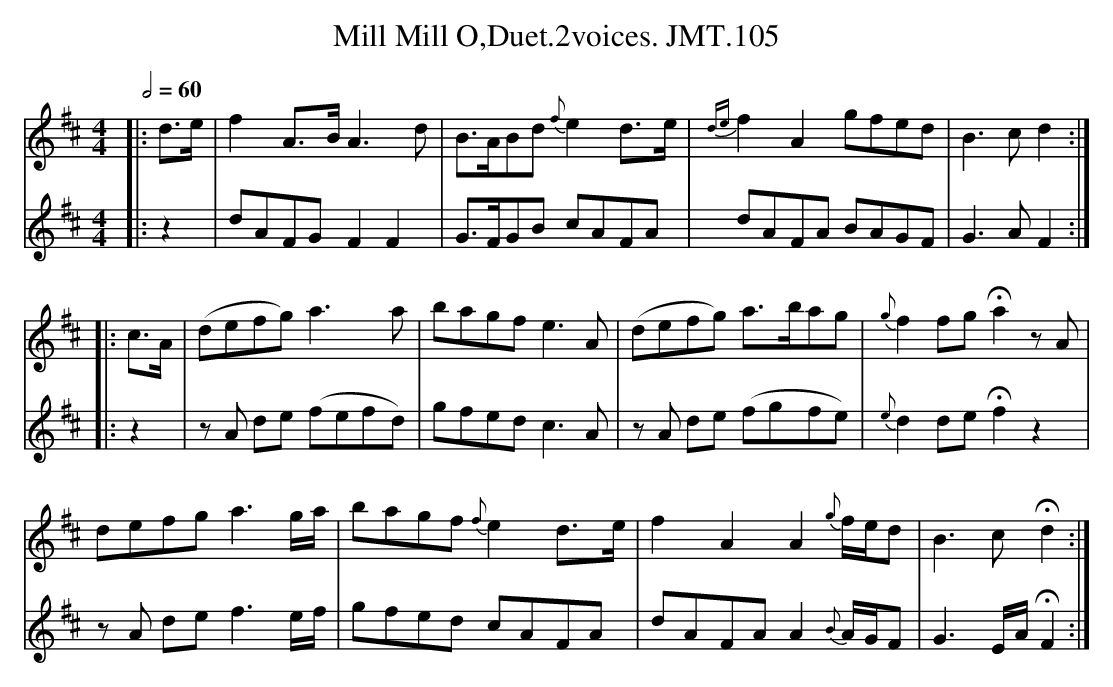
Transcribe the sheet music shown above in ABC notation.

X:1
T:Mill Mill O,Duet.2voices. JMT.105
M:4/4
L:1/8
Q:1/2=60
K:D
[V:1]|:d>e|f2A>BA3d|B>ABd{f}e2d>e|{de}f2A2gfed|B3cd2:|
[V:2]|:z2|dAFGF2F2|G>FGB cAFA|dAFA BAGF|G3AF2:|
[V:1]|:c>A|(defg)a3a|bagfe3A|(defg) a>bag|{g}f2fgHa2zA|
[V:2]|:z2|zA de (fefd)|gfedc3A|zA de (fgfe)|{e}d2deHf2z2|
[V:1]defga3g/a/|bagf{f}e2d>e|f2A2A2{g}f/e/d|B3cHd2:|
[V:2]zA def3e/f/|gfed cAFA|dAFAA2{B}A/G/F|G3E/A/HF2:|
